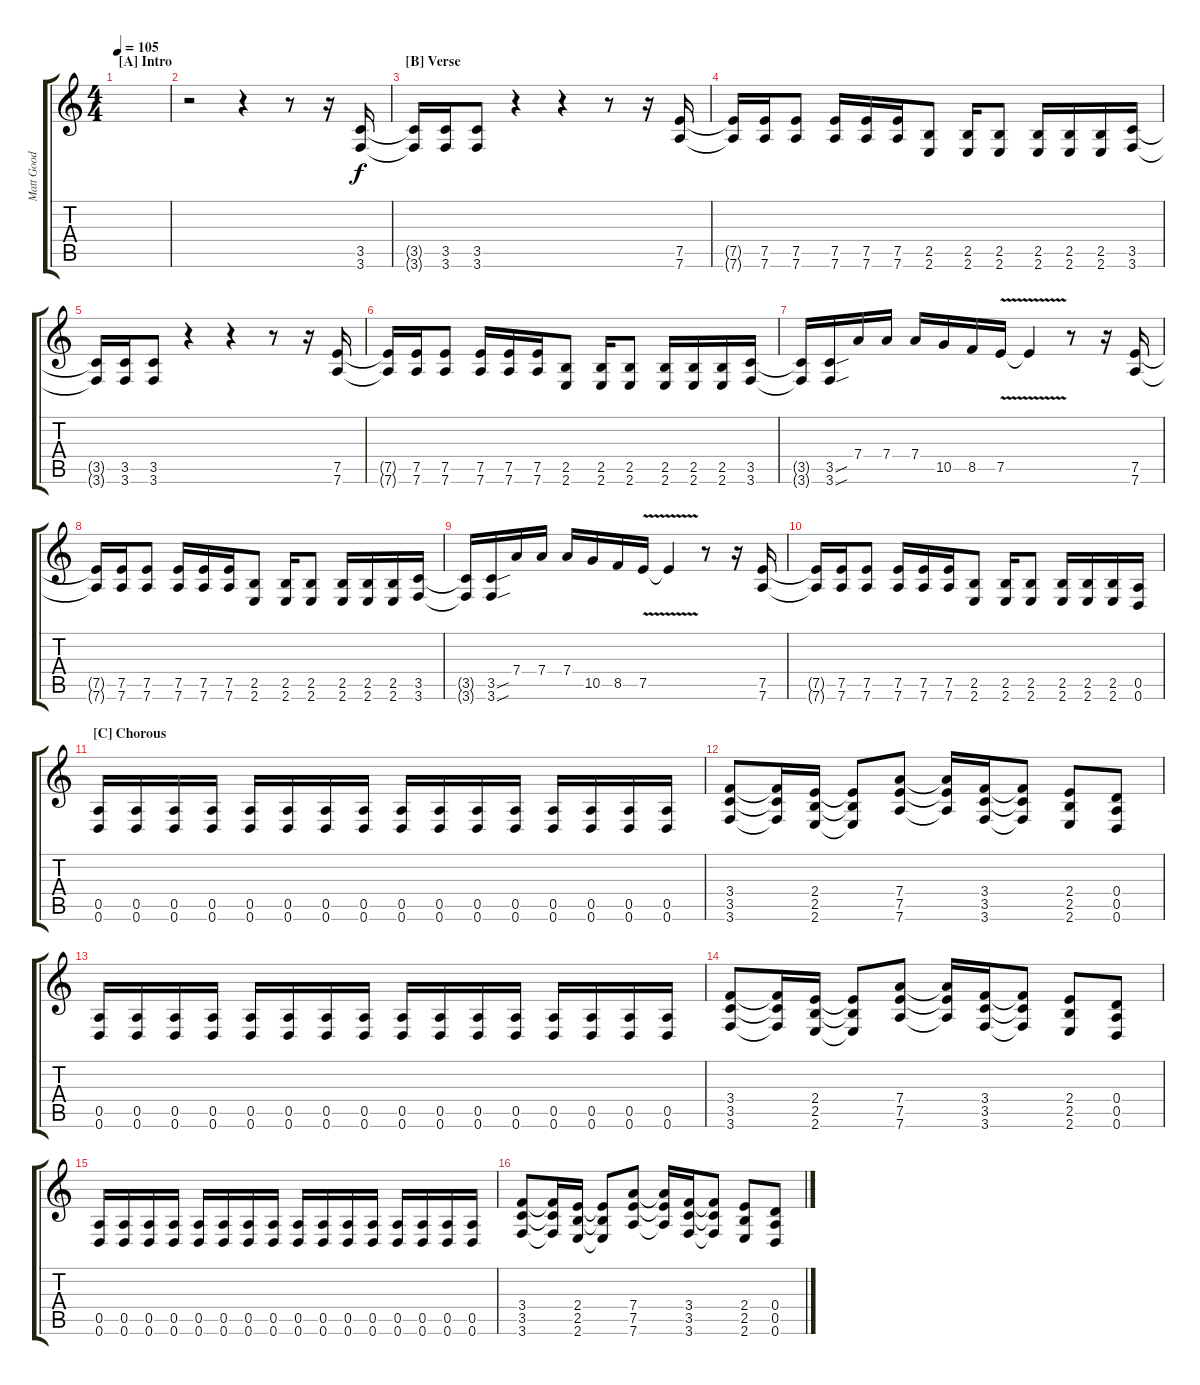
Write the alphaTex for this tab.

\track ("Matt Good" "Matt Good") {instrument distortionguitar}
\staff {score tabs}
\tuning (E4 B3 G3 D3 A2 D2) {hide}
\ts (4 4)
\section ("" "[A] Intro")
\tempo 105
\clef g2
\ks c
|
r.2 r.4 r.8 r.16 (3.5 3.6).16 |
\section ("" "[B] Verse")
(3.5{t} 3.6{t}).16 (3.5 3.6).16 (3.5 3.6).8 r.4 r.4 r.8 r.16 (7.5 7.6).16 |
(7.5{t} 7.6{t}).16 (7.5 7.6).16 (7.5 7.6).8 (7.5 7.6).16 (7.5 7.6).16 (7.5 7.6).16 (2.5 2.6).8 (2.5 2.6).16 (2.5 2.6).8 (2.5 2.6).16 (2.5 2.6).16 (2.5 2.6).16 (3.5 3.6).16 |
(3.5{t} 3.6{t}).16 (3.5 3.6).16 (3.5 3.6).8 r.4 r.4 r.8 r.16 (7.5 7.6).16 |
(7.5{t} 7.6{t}).16 (7.5 7.6).16 (7.5 7.6).8 (7.5 7.6).16 (7.5 7.6).16 (7.5 7.6).16 (2.5 2.6).8 (2.5 2.6).16 (2.5 2.6).8 (2.5 2.6).16 (2.5 2.6).16 (2.5 2.6).16 (3.5 3.6).16 |
(3.5{t} 3.6{t}).16 (3.5{sou} 3.6{sou}).16 7.4.16{volume 12} 7.4.16 7.4.16 10.5.16 8.5.16 7.5{v}.16 7.5{t}.4 r.8 r.16 (7.5 7.6).16{volume 16} |
(7.5{t} 7.6{t}).16 (7.5 7.6).16 (7.5 7.6).8 (7.5 7.6).16 (7.5 7.6).16 (7.5 7.6).16 (2.5 2.6).8 (2.5 2.6).16 (2.5 2.6).8 (2.5 2.6).16 (2.5 2.6).16 (2.5 2.6).16 (3.5 3.6).16 |
(3.5{t} 3.6{t}).16 (3.5{sou} 3.6{sou}).16 7.4.16{volume 12} 7.4.16 7.4.16 10.5.16 8.5.16 7.5{v}.16 7.5{t}.4 r.8 r.16 (7.5 7.6).16{volume 16} |
(7.5{t} 7.6{t}).16 (7.5 7.6).16 (7.5 7.6).8 (7.5 7.6).16 (7.5 7.6).16 (7.5 7.6).16 (2.5 2.6).8 (2.5 2.6).16 (2.5 2.6).8 (2.5 2.6).16 (2.5 2.6).16 (2.5 2.6).16 (0.5 0.6).16 |
\section ("" "[C] Chorous")
(0.5 0.6).16 (0.5 0.6).16 (0.5 0.6).16 (0.5 0.6).16 (0.5 0.6).16 (0.5 0.6).16 (0.5 0.6).16 (0.5 0.6).16 (0.5 0.6).16 (0.5 0.6).16 (0.5 0.6).16 (0.5 0.6).16 (0.5 0.6).16 (0.5 0.6).16 (0.5 0.6).16 (0.5 0.6).16 |
(3.4 3.5 3.6).8 (3.4{t} 3.5{t} 3.6{t}).16 (2.4 2.5 2.6).16 (2.4{t} 2.5{t} 2.6{t}).8 (7.4 7.5 7.6).8 (7.4{t} 7.5{t} 7.6{t}).16 (3.4 3.5 3.6).16 (3.4{t} 3.5{t} 3.6{t}).8 (2.4 2.5 2.6).8 (0.4 0.5 0.6).8 |
(0.5 0.6).16 (0.5 0.6).16 (0.5 0.6).16 (0.5 0.6).16 (0.5 0.6).16 (0.5 0.6).16 (0.5 0.6).16 (0.5 0.6).16 (0.5 0.6).16 (0.5 0.6).16 (0.5 0.6).16 (0.5 0.6).16 (0.5 0.6).16 (0.5 0.6).16 (0.5 0.6).16 (0.5 0.6).16 |
(3.4 3.5 3.6).8 (3.4{t} 3.5{t} 3.6{t}).16 (2.4 2.5 2.6).16 (2.4{t} 2.5{t} 2.6{t}).8 (7.4 7.5 7.6).8 (7.4{t} 7.5{t} 7.6{t}).16 (3.4 3.5 3.6).16 (3.4{t} 3.5{t} 3.6{t}).8 (2.4 2.5 2.6).8 (0.4 0.5 0.6).8 |
(0.5 0.6).16 (0.5 0.6).16 (0.5 0.6).16 (0.5 0.6).16 (0.5 0.6).16 (0.5 0.6).16 (0.5 0.6).16 (0.5 0.6).16 (0.5 0.6).16 (0.5 0.6).16 (0.5 0.6).16 (0.5 0.6).16 (0.5 0.6).16 (0.5 0.6).16 (0.5 0.6).16 (0.5 0.6).16 |
(3.4 3.5 3.6).8 (3.4{t} 3.5{t} 3.6{t}).16 (2.4 2.5 2.6).16 (2.4{t} 2.5{t} 2.6{t}).8 (7.4 7.5 7.6).8 (7.4{t} 7.5{t} 7.6{t}).16 (3.4 3.5 3.6).16 (3.4{t} 3.5{t} 3.6{t}).8 (2.4 2.5 2.6).8 (0.4 0.5 0.6).8
